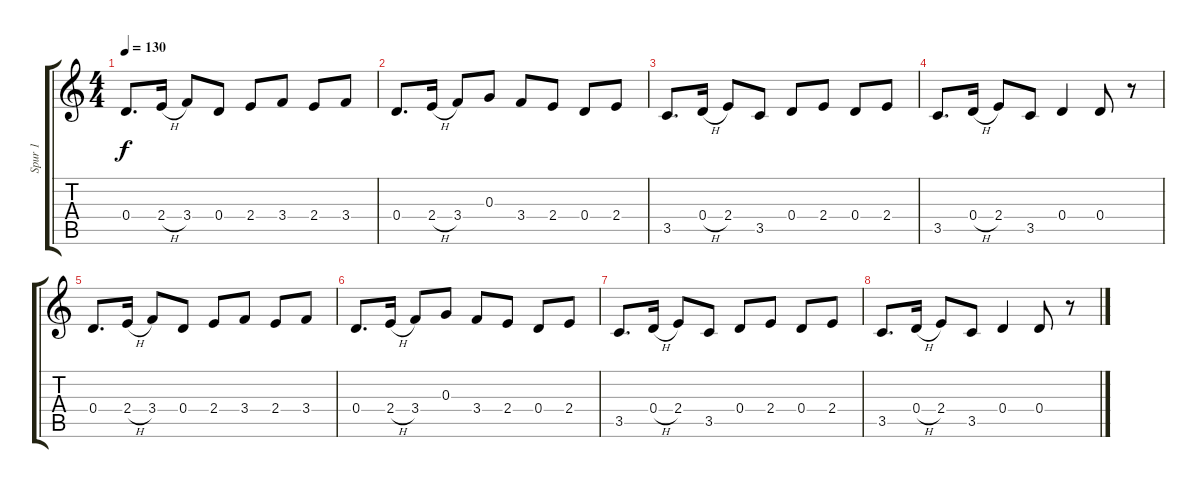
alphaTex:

\track ("Spur 1" "Spur 1") {instrument electricguitarclean}
\staff {score tabs}
\tuning (E4 B3 G3 D3 A2 E2) {hide}
\ts (4 4)
\tempo 130
\clef g2
\ks c
0.4.8{d dy f} 2.4{h}.16 3.4.8 0.4.8 2.4.8 3.4.8 2.4.8 3.4.8 |
0.4.8{d} 2.4{h}.16 3.4.8 0.3.8 3.4.8 2.4.8 0.4.8 2.4.8 |
3.5.8{d} 0.4{h}.16 2.4.8 3.5.8 0.4.8 2.4.8 0.4.8 2.4.8 |
3.5.8{d} 0.4{h}.16 2.4.8 3.5.8 0.4.4 0.4.8 r.8 |
0.4.8{d} 2.4{h}.16 3.4.8 0.4.8 2.4.8 3.4.8 2.4.8 3.4.8 |
0.4.8{d} 2.4{h}.16 3.4.8 0.3.8 3.4.8 2.4.8 0.4.8 2.4.8 |
3.5.8{d} 0.4{h}.16 2.4.8 3.5.8 0.4.8 2.4.8 0.4.8 2.4.8 |
3.5.8{d} 0.4{h}.16 2.4.8 3.5.8 0.4.4 0.4.8 r.8
